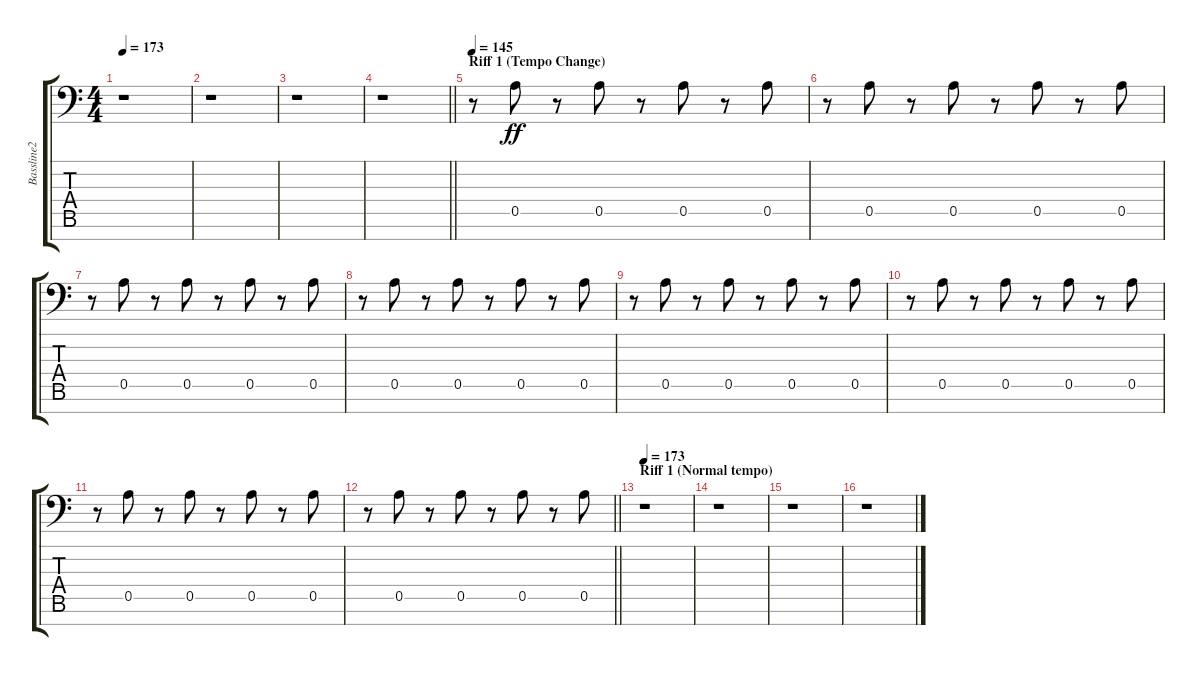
\track ("Bassline2" "Bassline2") {instrument synthbass1}
\staff {score tabs}
\tuning (E4 B3 G3 D3 A2 E2 C-1) {hide}
\ts (4 4)
\tempo 173
\clef f4
\ks c
r.1{dy f} |
r.1 |
r.1 |
\barLineRight lightlight
r.1 |
\section ("" "Riff 1 (Tempo Change)")
\tempo 145
r.8 0.5.8{dy ff} r.8 0.5.8 r.8 0.5.8 r.8 0.5.8 |
r.8 0.5.8 r.8 0.5.8 r.8 0.5.8 r.8 0.5.8 |
r.8 0.5.8 r.8 0.5.8 r.8 0.5.8 r.8 0.5.8 |
r.8 0.5.8 r.8 0.5.8 r.8 0.5.8 r.8 0.5.8 |
r.8 0.5.8 r.8 0.5.8 r.8 0.5.8 r.8 0.5.8 |
r.8 0.5.8 r.8 0.5.8 r.8 0.5.8 r.8 0.5.8 |
r.8 0.5.8 r.8 0.5.8 r.8 0.5.8 r.8 0.5.8 |
\barLineRight lightlight
r.8 0.5.8 r.8 0.5.8 r.8 0.5.8 r.8 0.5.8 |
\section ("" "Riff 1 (Normal tempo)")
\tempo 173
r.1 |
r.1 |
r.1 |
r.1
